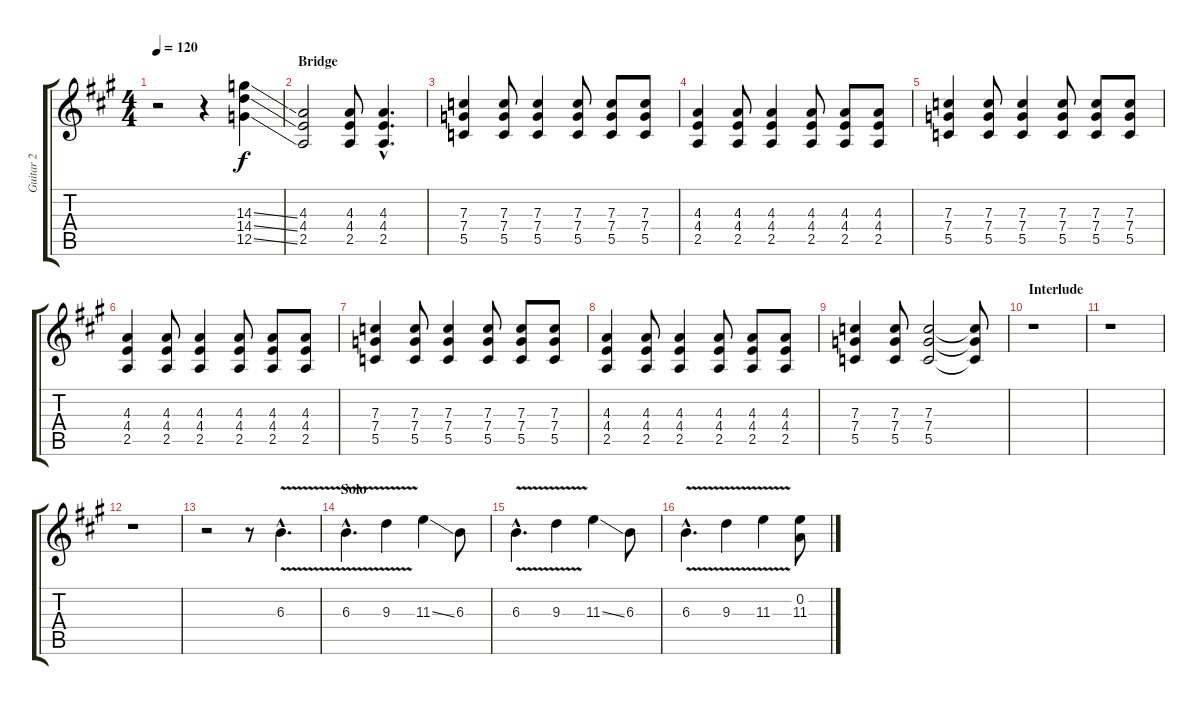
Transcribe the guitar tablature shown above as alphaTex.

\track ("Guitar 2" "Guitar 2") {instrument distortionguitar}
\staff {score tabs}
\tuning (D4 A3 F3 C3 G2 D2) {hide}
\ts (4 4)
\tempo 120
\clef g2
\ks a
r.2{dy f} r.4 (14.3{ss} 14.4{ss} 12.5{ss}).4 |
\section ("" "Bridge")
(4.3 4.4 2.5).2 (4.3 4.4 2.5).8 (4.3{hac} 4.4{hac} 2.5{hac}).4{d} |
(7.3 7.4 5.5).4 (7.3 7.4 5.5).8 (7.3 7.4 5.5).4 (7.3 7.4 5.5).8 (7.3 7.4 5.5).8 (7.3 7.4 5.5).8 |
(4.3 4.4 2.5).4 (4.3 4.4 2.5).8 (4.3 4.4 2.5).4 (4.3 4.4 2.5).8 (4.3 4.4 2.5).8 (4.3 4.4 2.5).8 |
(7.3 7.4 5.5).4 (7.3 7.4 5.5).8 (7.3 7.4 5.5).4 (7.3 7.4 5.5).8 (7.3 7.4 5.5).8 (7.3 7.4 5.5).8 |
(4.3 4.4 2.5).4 (4.3 4.4 2.5).8 (4.3 4.4 2.5).4 (4.3 4.4 2.5).8 (4.3 4.4 2.5).8 (4.3 4.4 2.5).8 |
(7.3 7.4 5.5).4 (7.3 7.4 5.5).8 (7.3 7.4 5.5).4 (7.3 7.4 5.5).8 (7.3 7.4 5.5).8 (7.3 7.4 5.5).8 |
(4.3 4.4 2.5).4 (4.3 4.4 2.5).8 (4.3 4.4 2.5).4 (4.3 4.4 2.5).8 (4.3 4.4 2.5).8 (4.3 4.4 2.5).8 |
(7.3 7.4 5.5).4 (7.3 7.4 5.5).8 (7.3 7.4 5.5).2 (7.3{t} 7.4{t} 5.5{t}).8 |
\section ("" "Interlude")
r.1 |
r.1 |
r.1 |
r.2 r.8 6.3{v hac}.4{d} |
\section ("" "Solo")
6.3{v hac}.4{d} 9.3{v}.4 11.3{ss}.4 6.3.8 |
6.3{v hac}.4{d} 9.3{v}.4 11.3{ss}.4 6.3.8 |
6.3{v hac}.4{d} 9.3{v}.4 11.3{v}.4 (0.2 11.3).8
